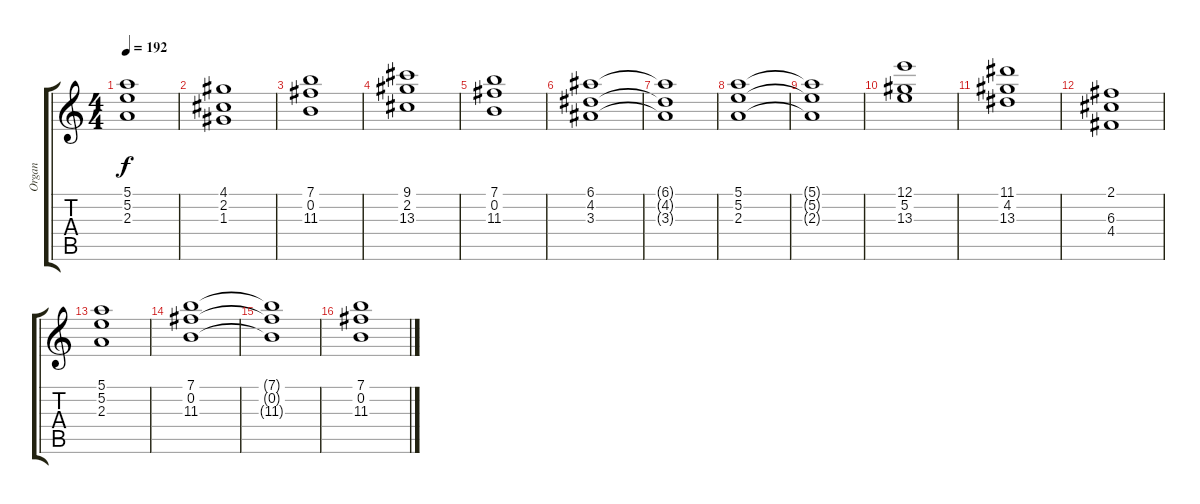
\track ("Organ" "Organ") {instrument churchorgan}
\staff {score tabs}
\tuning (E5 B4 G4 D4 A3 E3) {hide}
\ts (4 4)
\tempo 192
\clef g2
\ks c
(5.1{t} 5.2{t} 2.3{t}).1{dy f} |
(4.1 2.2 1.3).1 |
(7.1 0.2 11.3).1 |
(9.1 2.2 13.3).1 |
(7.1 0.2 11.3).1 |
(6.1 4.2 3.3).1 |
(6.1{t} 4.2{t} 3.3{t}).1 |
(5.1 5.2 2.3).1 |
(5.1{t} 5.2{t} 2.3{t}).1 |
(12.1 5.2 13.3).1 |
(11.1 4.2 13.3).1 |
(2.1 6.3 4.4).1 |
(5.1 5.2 2.3).1 |
(7.1 0.2 11.3).1 |
(7.1{t} 0.2{t} 11.3{t}).1 |
(7.1 0.2 11.3).1
